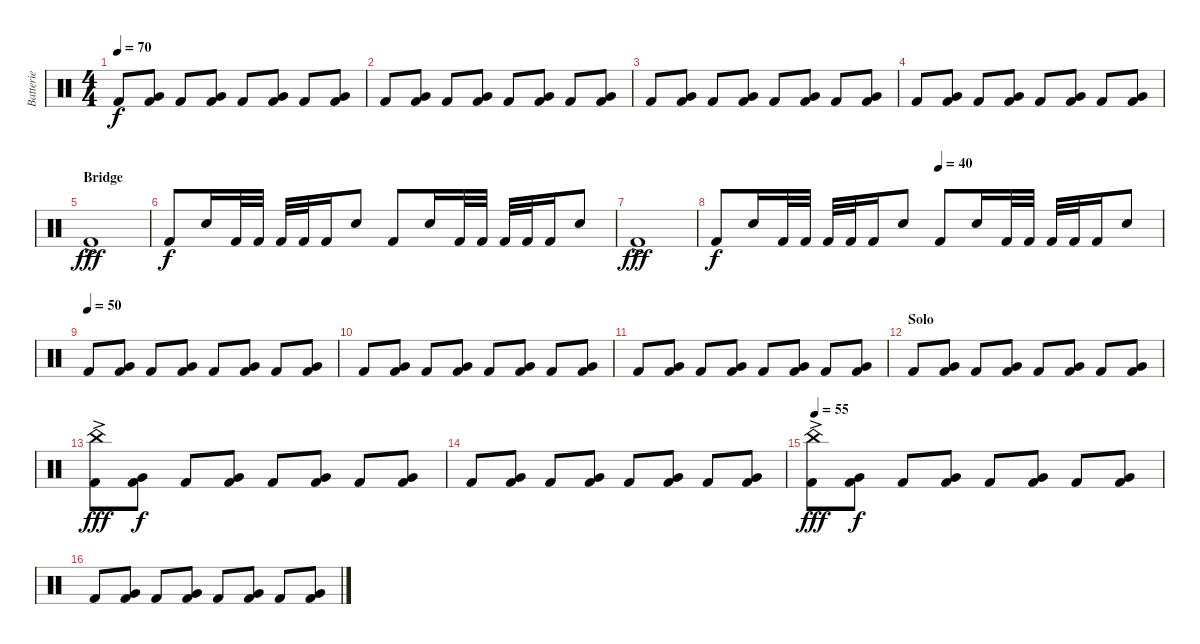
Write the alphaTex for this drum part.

\track ("Batterie" "Batterie") {instrument percussion}
\staff {score}
\articulation defaults
\ts (4 4)
\tempo 70
\clef neutral
\ks c "Kick (hit) 2".8{dy f}
("Kick (hit) 2" "Very Low Tom (hit)").8 "Kick (hit) 2".8 ("Kick (hit) 2" "Very Low Tom (hit)").8 "Kick (hit) 2".8 ("Kick (hit) 2" "Very Low Tom (hit)").8 "Kick (hit) 2".8 ("Kick (hit) 2" "Very Low Tom (hit)").8 |
"Kick (hit) 2".8 ("Kick (hit) 2" "Very Low Tom (hit)").8 "Kick (hit) 2".8 ("Kick (hit) 2" "Very Low Tom (hit)").8 "Kick (hit) 2".8 ("Kick (hit) 2" "Very Low Tom (hit)").8 "Kick (hit) 2".8 ("Kick (hit) 2" "Very Low Tom (hit)").8 |
"Kick (hit) 2".8{volume 6} ("Kick (hit) 2" "Very Low Tom (hit)").8 "Kick (hit) 2".8 ("Kick (hit) 2" "Very Low Tom (hit)").8 "Kick (hit) 2".8 ("Kick (hit) 2" "Very Low Tom (hit)").8 "Kick (hit) 2".8 ("Kick (hit) 2" "Very Low Tom (hit)").8 |
"Kick (hit) 2".8 ("Kick (hit) 2" "Very Low Tom (hit)").8 "Kick (hit) 2".8 ("Kick (hit) 2" "Very Low Tom (hit)").8 "Kick (hit) 2".8 ("Kick (hit) 2" "Very Low Tom (hit)").8 "Kick (hit) 2".8 ("Kick (hit) 2" "Very Low Tom (hit)").8 |
\section ("" "Bridge")
"Kick (hit) 2"{ac}.1{dy fff volume 10} |
"Kick (hit) 2".8{dy f} "Snare (hit) 2".16 "Kick (hit) 2".32 "Kick (hit) 2".32 "Kick (hit) 2".32 "Kick (hit) 2".32 "Kick (hit) 2".16 "Snare (hit) 2".8 "Kick (hit) 2".8 "Snare (hit) 2".16 "Kick (hit) 2".32 "Kick (hit) 2".32 "Kick (hit) 2".32 "Kick (hit) 2".32 "Kick (hit) 2".16 "Snare (hit) 2".8 |
"Kick (hit) 2"{ac}.1{dy fff} |
\tempo (40 0.5)
"Kick (hit) 2".8{dy f} "Snare (hit) 2".16 "Kick (hit) 2".32 "Kick (hit) 2".32 "Kick (hit) 2".32 "Kick (hit) 2".32 "Kick (hit) 2".16 "Snare (hit) 2".8 "Kick (hit) 2".8 "Snare (hit) 2".16 "Kick (hit) 2".32 "Kick (hit) 2".32 "Kick (hit) 2".32 "Kick (hit) 2".32 "Kick (hit) 2".16 "Snare (hit) 2".8 |
\tempo (50)
"Kick (hit) 2".8 ("Kick (hit) 2" "Very Low Tom (hit)").8 "Kick (hit) 2".8 ("Kick (hit) 2" "Very Low Tom (hit)").8 "Kick (hit) 2".8 ("Kick (hit) 2" "Very Low Tom (hit)").8 "Kick (hit) 2".8 ("Kick (hit) 2" "Very Low Tom (hit)").8 |
"Kick (hit) 2".8 ("Kick (hit) 2" "Very Low Tom (hit)").8 "Kick (hit) 2".8 ("Kick (hit) 2" "Very Low Tom (hit)").8 "Kick (hit) 2".8 ("Kick (hit) 2" "Very Low Tom (hit)").8 "Kick (hit) 2".8 ("Kick (hit) 2" "Very Low Tom (hit)").8 |
"Kick (hit) 2".8 ("Kick (hit) 2" "Very Low Tom (hit)").8 "Kick (hit) 2".8 ("Kick (hit) 2" "Very Low Tom (hit)").8 "Kick (hit) 2".8 ("Kick (hit) 2" "Very Low Tom (hit)").8 "Kick (hit) 2".8 ("Kick (hit) 2" "Very Low Tom (hit)").8 |
\section ("" "Solo")
"Kick (hit) 2".8 ("Kick (hit) 2" "Very Low Tom (hit)").8 "Kick (hit) 2".8 ("Kick (hit) 2" "Very Low Tom (hit)").8 "Kick (hit) 2".8 ("Kick (hit) 2" "Very Low Tom (hit)").8 "Kick (hit) 2".8 ("Kick (hit) 2" "Very Low Tom (hit)").8 |
("Kick (hit) 2" "China (hit)"{ac}).8{dy fff} ("Kick (hit) 2" "Very Low Tom (hit)").8{dy f} "Kick (hit) 2".8 ("Kick (hit) 2" "Very Low Tom (hit)").8 "Kick (hit) 2".8 ("Kick (hit) 2" "Very Low Tom (hit)").8 "Kick (hit) 2".8 ("Kick (hit) 2" "Very Low Tom (hit)").8 |
"Kick (hit) 2".8 ("Kick (hit) 2" "Very Low Tom (hit)").8 "Kick (hit) 2".8 ("Kick (hit) 2" "Very Low Tom (hit)").8 "Kick (hit) 2".8 ("Kick (hit) 2" "Very Low Tom (hit)").8 "Kick (hit) 2".8 ("Kick (hit) 2" "Very Low Tom (hit)").8 |
\tempo 55
("Kick (hit) 2" "China (hit)"{ac}).8{dy fff} ("Kick (hit) 2" "Very Low Tom (hit)").8{dy f} "Kick (hit) 2".8 ("Kick (hit) 2" "Very Low Tom (hit)").8 "Kick (hit) 2".8 ("Kick (hit) 2" "Very Low Tom (hit)").8 "Kick (hit) 2".8 ("Kick (hit) 2" "Very Low Tom (hit)").8 |
"Kick (hit) 2".8 ("Kick (hit) 2" "Very Low Tom (hit)").8 "Kick (hit) 2".8 ("Kick (hit) 2" "Very Low Tom (hit)").8 "Kick (hit) 2".8 ("Kick (hit) 2" "Very Low Tom (hit)").8 "Kick (hit) 2".8 ("Kick (hit) 2" "Very Low Tom (hit)").8
